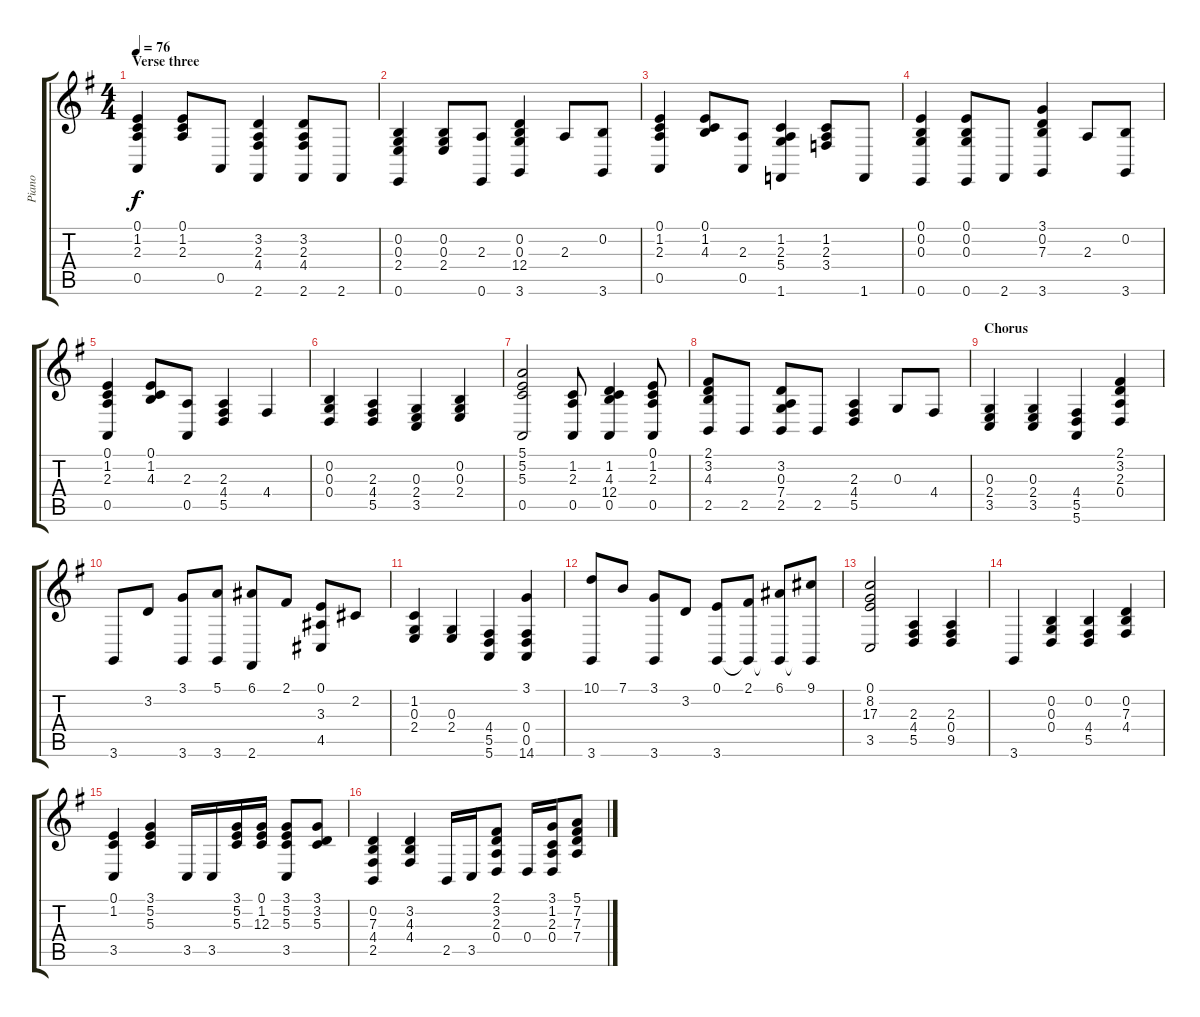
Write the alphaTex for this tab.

\track ("Piano" "Piano") {instrument acousticgrandpiano}
\staff {score tabs}
\tuning (E4 B3 G3 D3 A2 E2) {hide}
\ts (4 4)
\section ("" "Verse three")
\tempo 76
\clef g2
\ks g
(0.1 1.2 2.3 0.5).4{dy f} (0.1 1.2 2.3).8 0.5.8 (3.2 2.3 4.4 2.6).4 (3.2 2.3 4.4 2.6).8 2.6.8 |
(0.2 0.3 2.4 0.6).4 (0.2 0.3 2.4).8 (2.3 0.6).8 (0.2 0.3 12.4 3.6).4 2.3.8 (0.2 3.6).8 |
(0.1 1.2 2.3 0.5).4 (0.1 1.2 4.3).8 (2.3 0.5).8 (1.2 2.3 5.4 1.6).4 (1.2 2.3 3.4).8 1.6.8 |
(0.1 0.2 0.3 0.6).4 (0.1 0.2 0.3 0.6).8 2.6.8 (3.1 0.2 7.3 3.6).4 2.3.8 (0.2 3.6).8 |
(0.1 1.2 2.3 0.5).4 (0.1 1.2 4.3).8 (2.3 0.5).8 (2.3 4.4 5.5).4 4.4.4 |
(0.2 0.3 0.4).4 (2.3 4.4 5.5).4 (0.3 2.4 3.5).4 (0.2 0.3 2.4).4 |
(5.1 5.2 5.3 0.5).2 (1.2 2.3 0.5).8 (1.2 4.3 12.4 0.5).4 (0.1 1.2 2.3 0.5).8 |
(2.1 3.2 4.3 2.5).8 2.5.8 (3.2 0.3 7.4 2.5).8 2.5.8 (2.3 4.4 5.5).4 0.3.8 4.4.8 |
\section ("" "Chorus")
(0.3 2.4 3.5).4 (0.3 2.4 3.5).4 (4.4 5.5 5.6).4 (2.1 3.2 2.3 0.4).4 |
3.6.8 3.2.8 (3.1 3.6).8 (5.1 3.6).8 (6.1 2.6).8 2.1.8 (0.1 3.3 4.5).8 2.2.8 |
(1.2 0.3 2.4).4 (0.3 2.4).4 (4.4 5.5 5.6).4 (3.1 0.4 0.5 14.6).4 |
(10.1 3.6).8 7.1.8 (3.1 3.6).8 3.2.8 (0.1 3.6).8 (2.1 3.6{t}).8 (6.1 3.6{t}).8 (9.1 3.6{t}).8 |
(0.1 8.2 17.3 3.5).2 (2.3 4.4 5.5).4 (2.3 0.4 9.5).4 |
3.6.4 (0.2 0.3 0.4).4 (0.2 4.4 5.5).4 (0.2 7.3 4.4).4 |
(0.1 1.2 3.5).4 (3.1 5.2 5.3).4 3.5.16 3.5.16 (3.1 5.2 5.3).16 (0.1 1.2 12.3).16 (3.1 5.2 5.3 3.5).8 (3.1 3.2 5.3).8 |
(0.2 7.3 4.4 2.5).4 (3.2 4.3 4.4).4 2.5.16 3.5.16 (2.1 3.2 2.3 0.4).8 0.4.16 (3.1 1.2 2.3 0.4).16 (5.1 7.2 7.3 7.4).8
